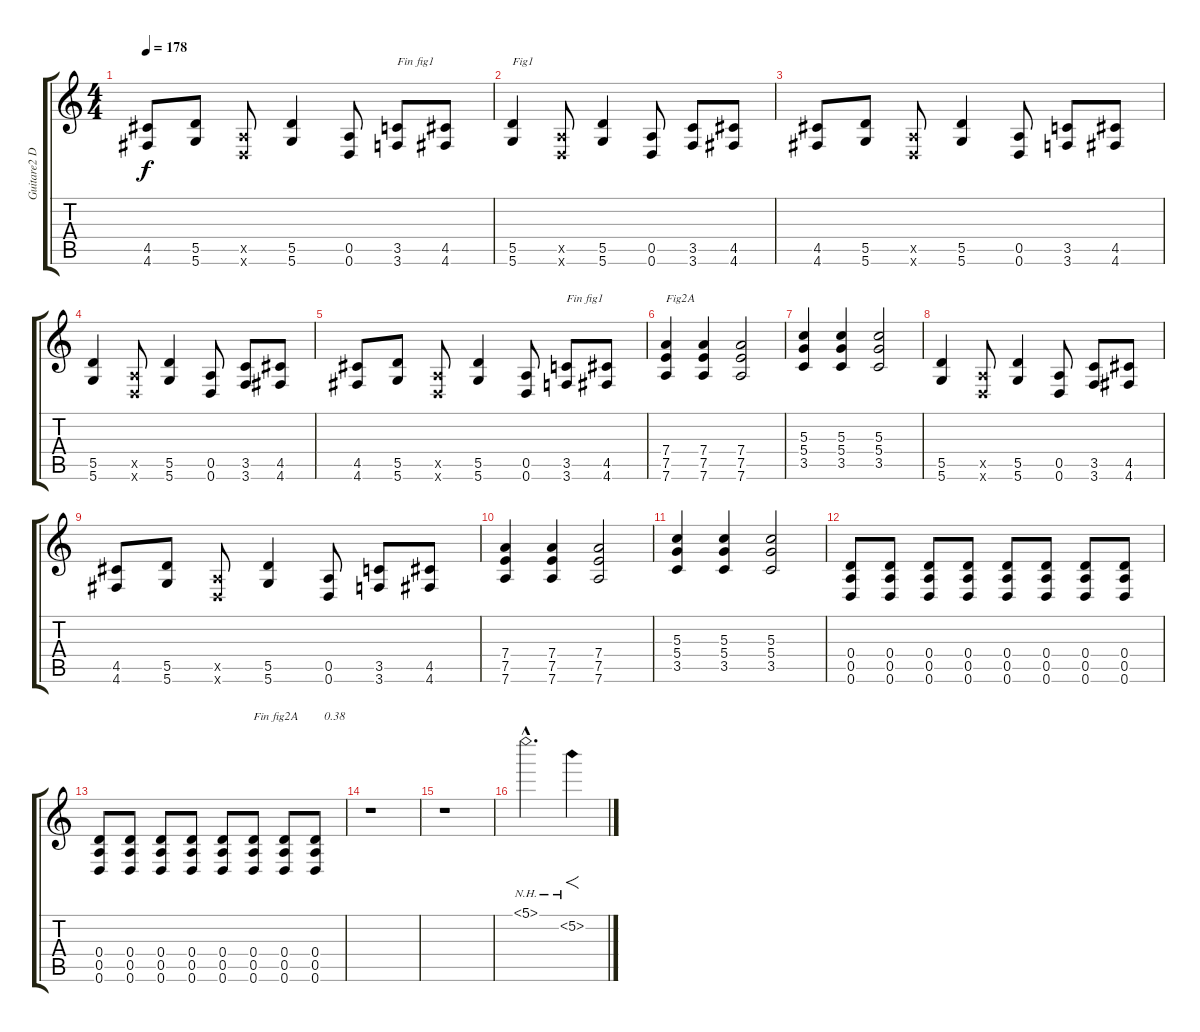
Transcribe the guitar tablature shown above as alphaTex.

\track ("Guitare2 Dr-D" "Guitare2 D") {instrument distortionguitar}
\staff {score tabs}
\tuning (E4 B3 G3 D3 A2 D2) {hide}
\ts (4 4)
\tempo 178
\clef g2
\ks c
(4.5 4.6).8{dy f} (5.5 5.6).8 (0.5{x} 0.6{x}).8 (5.5 5.6).4 (0.5 0.6).8 (3.5 3.6).8{txt "Fin fig1"} (4.5 4.6).8 |
(5.5 5.6).4{txt "Fig1"} (0.5{x} 0.6{x}).8 (5.5 5.6).4 (0.5 0.6).8 (3.5 3.6).8 (4.5 4.6).8 |
(4.5 4.6).8 (5.5 5.6).8 (0.5{x} 0.6{x}).8 (5.5 5.6).4 (0.5 0.6).8 (3.5 3.6).8 (4.5 4.6).8 |
(5.5 5.6).4 (0.5{x} 0.6{x}).8 (5.5 5.6).4 (0.5 0.6).8 (3.5 3.6).8 (4.5 4.6).8 |
(4.5 4.6).8 (5.5 5.6).8 (0.5{x} 0.6{x}).8 (5.5 5.6).4 (0.5 0.6).8 (3.5 3.6).8{txt "Fin fig1"} (4.5 4.6).8 |
(7.4 7.5 7.6).4{txt "Fig2A"} (7.4 7.5 7.6).4 (7.4 7.5 7.6).2 |
(5.3 5.4 3.5).4 (5.3 5.4 3.5).4 (5.3 5.4 3.5).2 |
(5.5 5.6).4 (0.5{x} 0.6{x}).8 (5.5 5.6).4 (0.5 0.6).8 (3.5 3.6).8 (4.5 4.6).8 |
(4.5 4.6).8 (5.5 5.6).8 (0.5{x} 0.6{x}).8 (5.5 5.6).4 (0.5 0.6).8 (3.5 3.6).8 (4.5 4.6).8 |
(7.4 7.5 7.6).4 (7.4 7.5 7.6).4 (7.4 7.5 7.6).2 |
(5.3 5.4 3.5).4 (5.3 5.4 3.5).4 (5.3 5.4 3.5).2 |
(0.4 0.5 0.6).8 (0.4 0.5 0.6).8 (0.4 0.5 0.6).8 (0.4 0.5 0.6).8 (0.4 0.5 0.6).8 (0.4 0.5 0.6).8 (0.4 0.5 0.6).8 (0.4 0.5 0.6).8 |
(0.4 0.5 0.6).8 (0.4 0.5 0.6).8 (0.4 0.5 0.6).8 (0.4 0.5 0.6).8 (0.4 0.5 0.6).8 (0.4 0.5 0.6).8{txt "Fin fig2A"} (0.4 0.5 0.6).8 (0.4 0.5 0.6).8{txt "   0.38"} |
r.1 |
r.1 |
5.1{nh hac}.2{d} 5.2{nh}.4{f}
